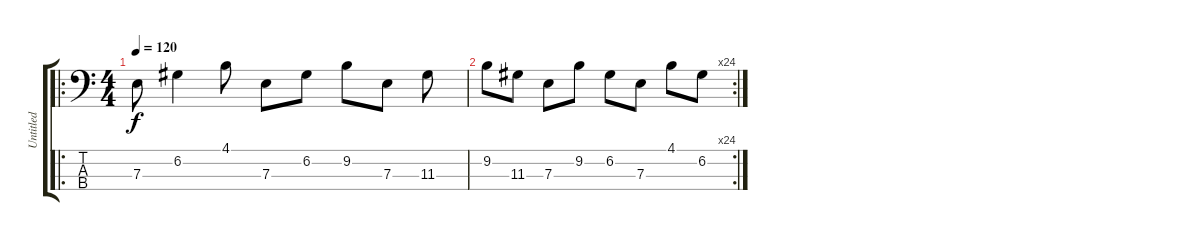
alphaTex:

\track ("Untitled" "Untitled") {instrument electricbassfinger}
\staff {score tabs}
\tuning (G2 D2 A1 E1) {hide}
\ro
\ts (4 4)
\tempo 120
\clef f4
\ks c
7.3.8{dy f instrument electricbassfinger} 6.2.4 4.1.8 7.3.8 6.2.8 9.2.8 7.3.8 11.3.8 |
\rc 24
9.2.8 11.3.8 7.3.8 9.2.8 6.2.8 7.3.8 4.1.8 6.2.8
